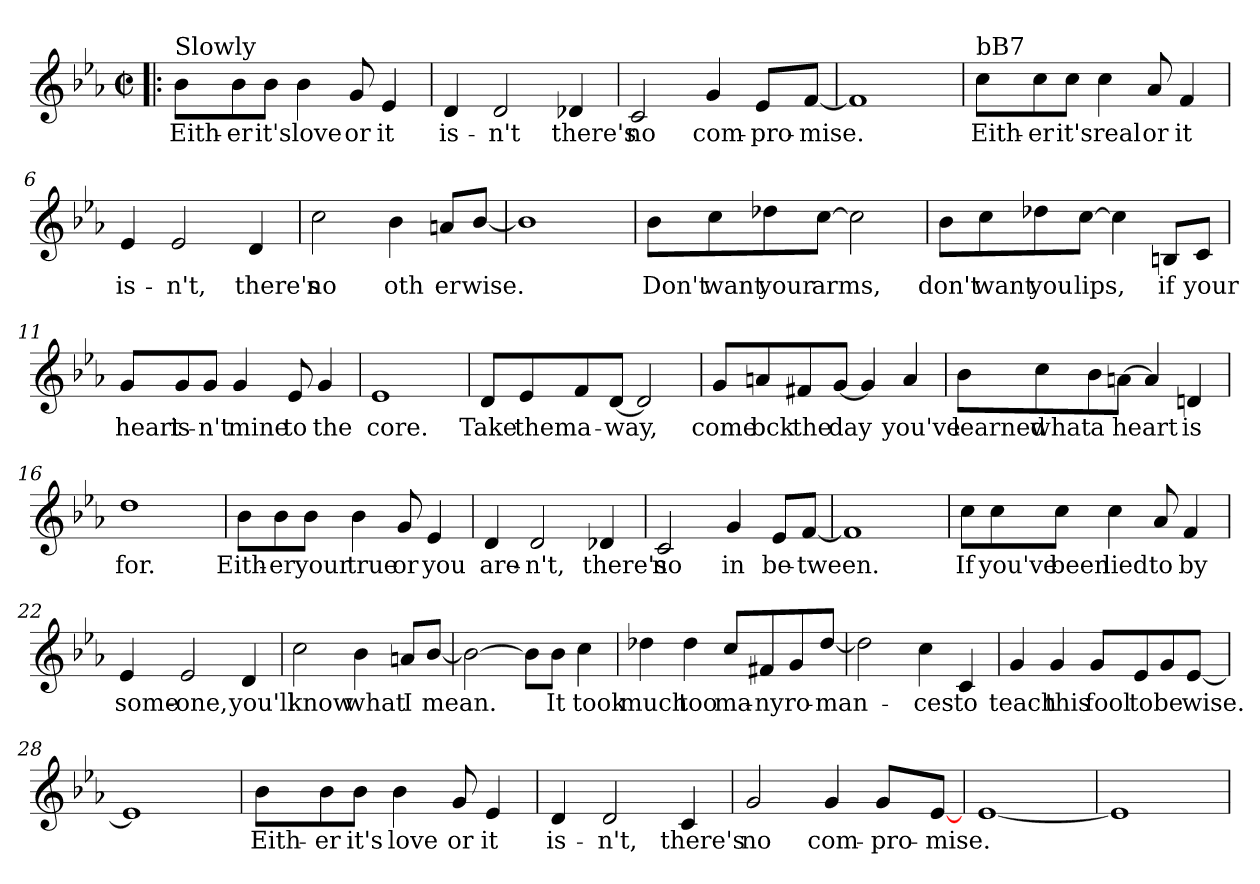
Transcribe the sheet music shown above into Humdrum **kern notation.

**kern	**text
*part1	*part1
*staff1	*staff1
*clefG2	*
*k[b-e-a-]	*
*E-:	*
*M2/2	*
*met(c|)	*
=1!|:	=1!|:
!LO:TX:a:t=Slowly	!
8b-\L	Eith-
8b-\	-er
8b-\J	it's
4b-\	love
8g/	or
4e-/	it
=2	=2
4d/	is-
2d/	-n't
4d-X/	there's
=3	=3
2c/	no
4g/	com-
8e-/L	-pro-
[8f/J	-mise.
=4	=4
1f]	.
!!LO:LB:g=z
=5	=5
!LO:TX:a:t=bB7	!
8cc\L	Eith-
8cc\	-er
8cc\J	it's
4cc\	real
8a-/	or
4f/	it
=6	=6
4e-/	is-
2e-/	-n't,
4d/	there's
=7	=7
2cc\	no
4b-\	oth
8an/L	er
[8b-/J	wise.
=8	=8
1b-]	.
!!LO:LB:g=z
=9	=9
8b-\L	Don't
8cc\	want
8dd-X\	your
[8cc\J	arms,
2cc\]	.
=10	=10
8b-\L	don't
8cc\	want
8dd-X\	you
[8cc\J	lips,
4cc\]	.
8Bn/L	if
8c/J	your
=11	=11
8g/L	heart
8g/	is-
8g/J	-n't
4g/	mine
8e-/	to
4g/	the
!!LO:LB:g=z
=12	=12
1e-	core.
=13	=13
8d/L	Take
8e-/	them
8f/	a-
[8d/J	-way,
2d/]	.
=14	=14
8g/L	come
8an/	bck
8f#X/	the
[8g/J	day
4g/]	.
4a/	you've
=15	=15
8b-\L	learned
8cc\	what
8b-\	a
[8an\J	heart
4a/]	.
4dn/	is
!!LO:LB:g=z
=16	=16
1dd	for.
=17	=17
8b-\L	Eith-
8b-\	-er
8b-\J	your
4b-\	true
8g/	or
4e-/	you
=18	=18
4d/	are-
2d/	-n't,
4d-X/	there's
=19	=19
2c/	no
4g/	in
8e-/L	be-
[8f/J	-tween.
=20	=20
1f]	.
!!LO:LB:g=z
=21	=21
8cc\L	If
8cc\	you've
8cc\J	been
4cc\	lied
8a-/	to
4f/	by
=22	=22
4e-/	some-
2e-/	-one,
4d/	you'll
=23	=23
2cc\	know
4b-\	what
8an/L	I
[8b-/J	mean.
=24	=24
2b-\_	.
8b-\L]	.
8b-\J	It
4cc\	took
!!LO:LB:g=z
=25	=25
4dd-X\	much
4dd-\	too
8cc/L	ma-
8f#X/	-ny
8g/	ro-
[8dd-/J	-man-
=26	=26
2dd-\]	.
4cc\	-ces
4c/	to
=27	=27
4g/	teach
4g/	this
8g/L	fool
8e-/	to
8g/	be
[8e-/J	wise.
=28	=28
1e-]	.
!!LO:LB:g=z
=29	=29
8b-\L	Eith-
8b-\	-er
8b-\J	it's
4b-\	love
8g/	or
4e-/	it
=30	=30
4d/	is-
2d/	-n't,
4c/	there's
=31	=31
2g/	no
4g/	com-
8g/L	-pro-
[8e-/J	-mise.
=32	=32
[1e-	.
=33	=33
1e-]	.
=	=
*-	*-
